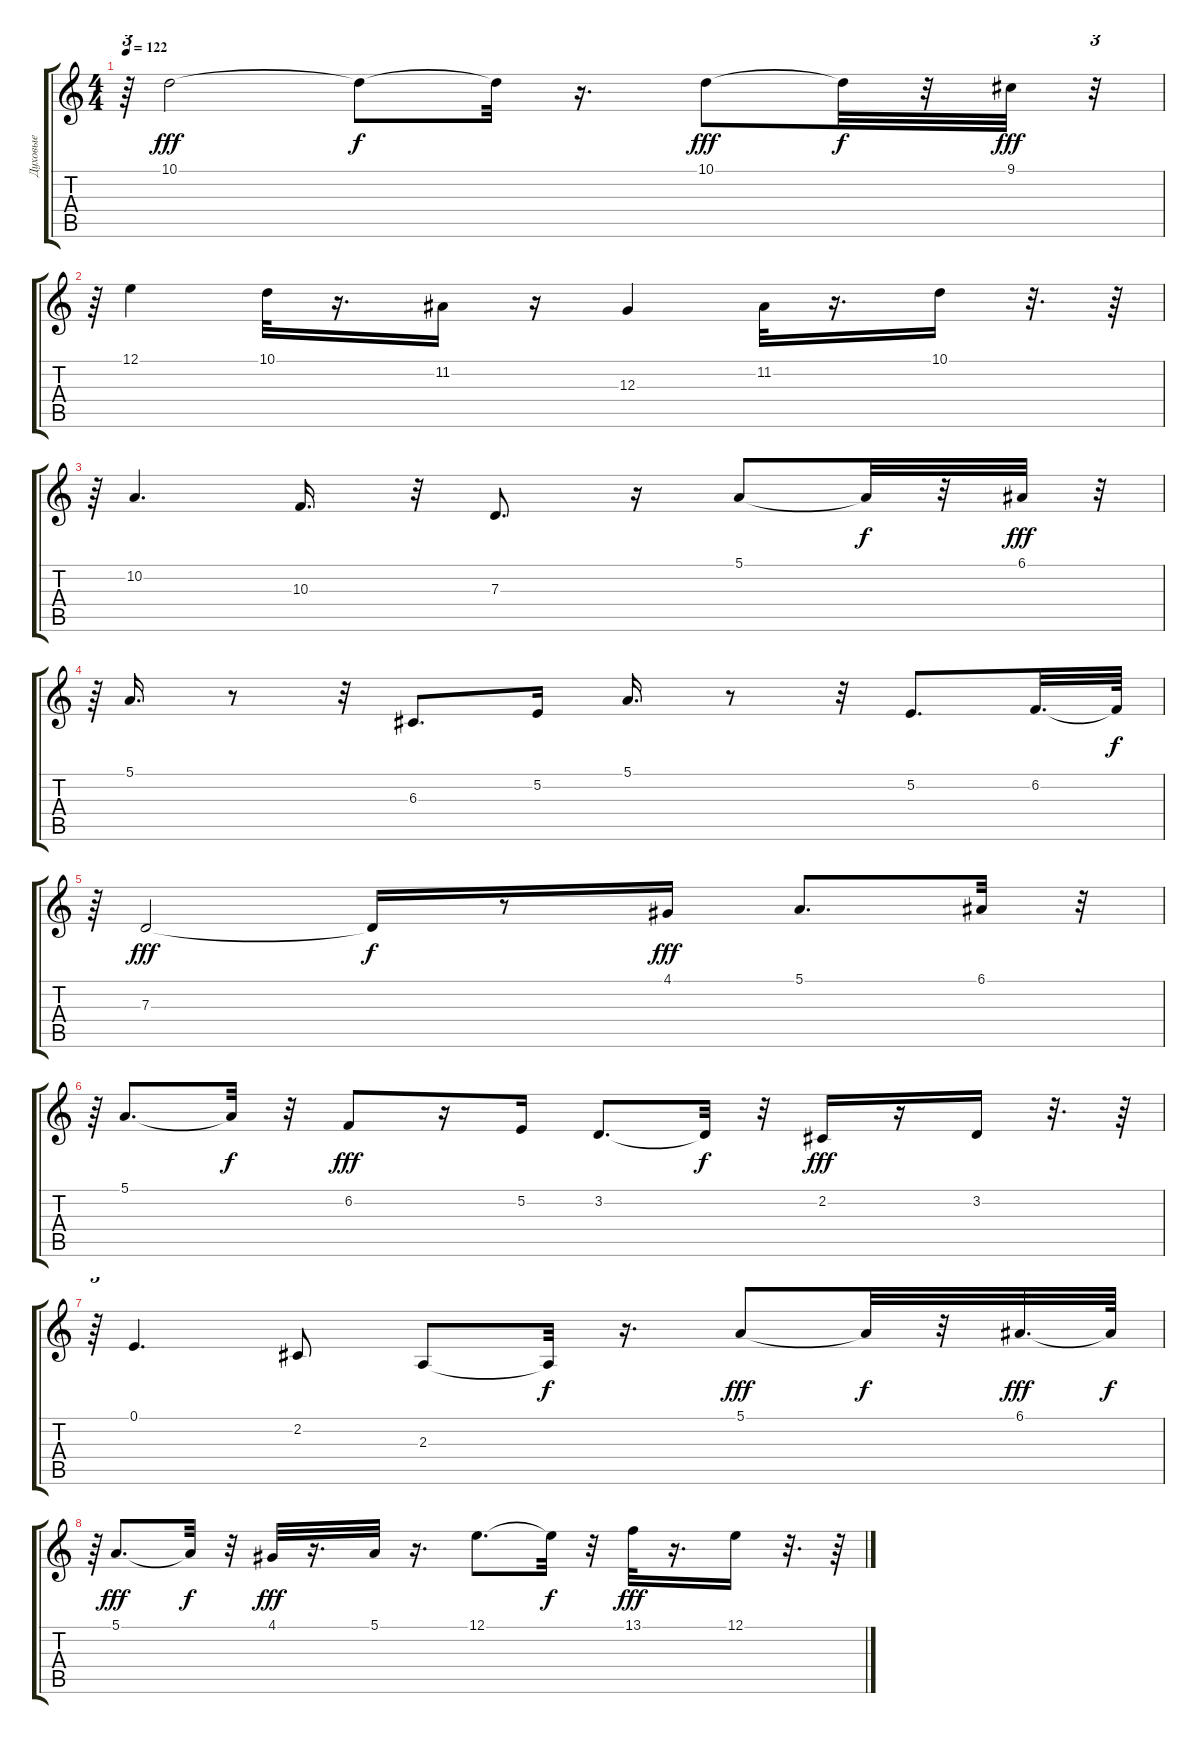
\track ("Духовые" "Духовые") {instrument synthbrass2}
\staff {score tabs}
\tuning (E4 B3 G3 D3 A2 E2) {hide}
\ts (4 4)
\tempo 122
\clef g2
\ks c
r.64{tu (3 2) dy fff} 10.1.2 10.1{t}.8{dy f} 10.1{t}.32 r.16{d} 10.1.8{dy fff} 10.1{t}.32{dy f} r.32 9.1.32{dy fff} r.32{tu (3 2)} |
r.64{tu (3 2)} 12.1.4 10.1.32 r.16{d} 11.2.16 r.16 12.3.4 11.2.32 r.16{d} 10.1.16 r.32{d} r.64 |
r.64{tu (3 2)} 10.2.4{d} 10.3.16{d} r.32 7.3.8{d} r.16 5.1.8 5.1{t}.32{dy f} r.32 6.1.32{dy fff} r.32{tu (3 2)} |
r.64{tu (3 2)} 5.1.16{d} r.8 r.32 6.3.8{d} 5.2.16 5.1.16{d} r.8 r.32 5.2.8{d} 6.2.32{d} 6.2{t}.64{dy f} |
r.64{tu (3 2)} 7.3.2{dy fff} 7.3{t}.16{dy f} r.8 4.1.16{dy fff} 5.1.8{d} 6.1.32 r.32{tu (3 2)} |
r.64{tu (3 2)} 5.1.8{d} 5.1{t}.32{dy f} r.32 6.2.8{dy fff} r.16 5.2.16 3.2.8{d} 3.2{t}.32{dy f} r.32 2.2.16{dy fff} r.16 3.2.16 r.32{d} r.64 |
r.64{tu (3 2)} 0.1.4{d} 2.2.8 2.3.8 2.3{t}.32{dy f} r.16{d} 5.1.8{dy fff} 5.1{t}.32{dy f} r.32 6.1.32{d dy fff} 6.1{t}.64{dy f} |
r.64{tu (3 2)} 5.1.8{d dy fff} 5.1{t}.32{dy f} r.32 4.1.32{dy fff} r.16{d} 5.1.32 r.16{d} 12.1.8{d} 12.1{t}.32{dy f} r.32 13.1.32{dy fff} r.16{d} 12.1.16 r.32{d} r.64
